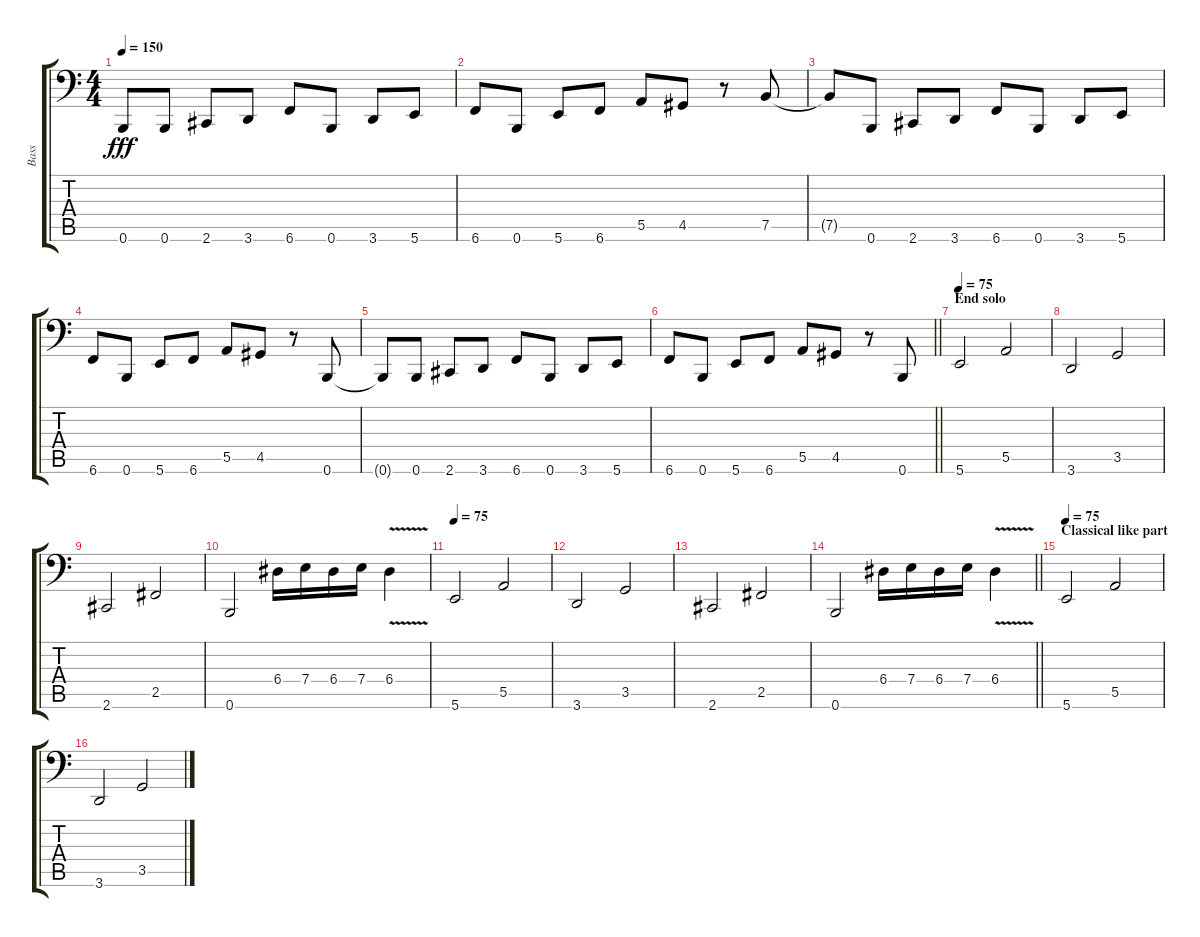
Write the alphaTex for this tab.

\track ("Bass" "Bass") {instrument electricbassfinger}
\staff {score tabs}
\tuning (B2 Gb2 D2 A1 E1 B0) {hide}
\ts (4 4)
\tempo 150
\clef f4
\ks c
0.6{t}.8{dy fff} 0.6.8 2.6.8 3.6.8 6.6.8 0.6.8 3.6.8 5.6.8 |
6.6.8 0.6.8 5.6.8 6.6.8 5.5.8 4.5.8 r.8 7.5.8 |
7.5{t}.8 0.6.8 2.6.8 3.6.8 6.6.8 0.6.8 3.6.8 5.6.8 |
6.6.8 0.6.8 5.6.8 6.6.8 5.5.8 4.5.8 r.8 0.6.8 |
0.6{t}.8 0.6.8 2.6.8 3.6.8 6.6.8 0.6.8 3.6.8 5.6.8 |
\barLineRight lightlight
6.6.8 0.6.8 5.6.8 6.6.8 5.5.8 4.5.8 r.8 0.6.8 |
\section ("" "End solo")
\tempo 75
5.6.2{instrument electricbassfinger} 5.5.2 |
3.6.2 3.5.2 |
2.6.2 2.5.2 |
0.6.2 6.4.16 7.4.16 6.4.16 7.4.16 6.4{v}.4 |
\tempo 75
5.6.2 5.5.2 |
3.6.2 3.5.2 |
2.6.2 2.5.2 |
\barLineRight lightlight
0.6.2 6.4.16 7.4.16 6.4.16 7.4.16 6.4{v}.4 |
\section ("" "Classical like part")
\tempo 75
5.6.2 5.5.2 |
3.6.2 3.5.2
